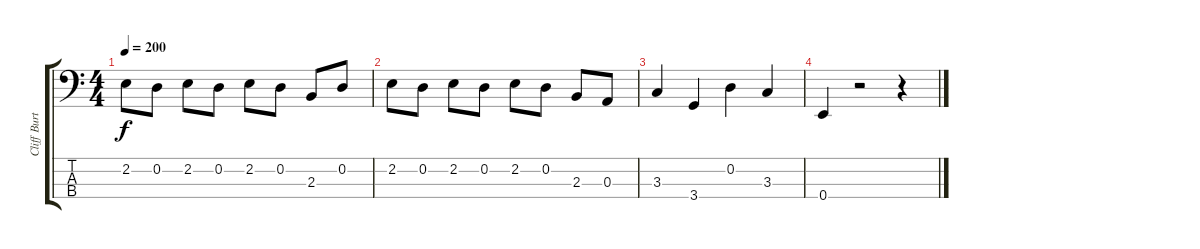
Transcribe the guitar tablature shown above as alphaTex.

\track ("Cliff Burton" "Cliff Burt") {instrument electricbassfinger}
\staff {score tabs}
\tuning (G2 D2 A1 E1) {hide}
\ts (4 4)
\tempo 200
\clef f4
\ks c
2.2.8{dy f} 0.2.8 2.2.8 0.2.8 2.2.8 0.2.8 2.3.8 0.2.8 |
2.2.8 0.2.8 2.2.8 0.2.8 2.2.8 0.2.8 2.3.8 0.3.8 |
3.3.4 3.4.4 0.2.4 3.3.4 |
0.4.4 r.2 r.4
